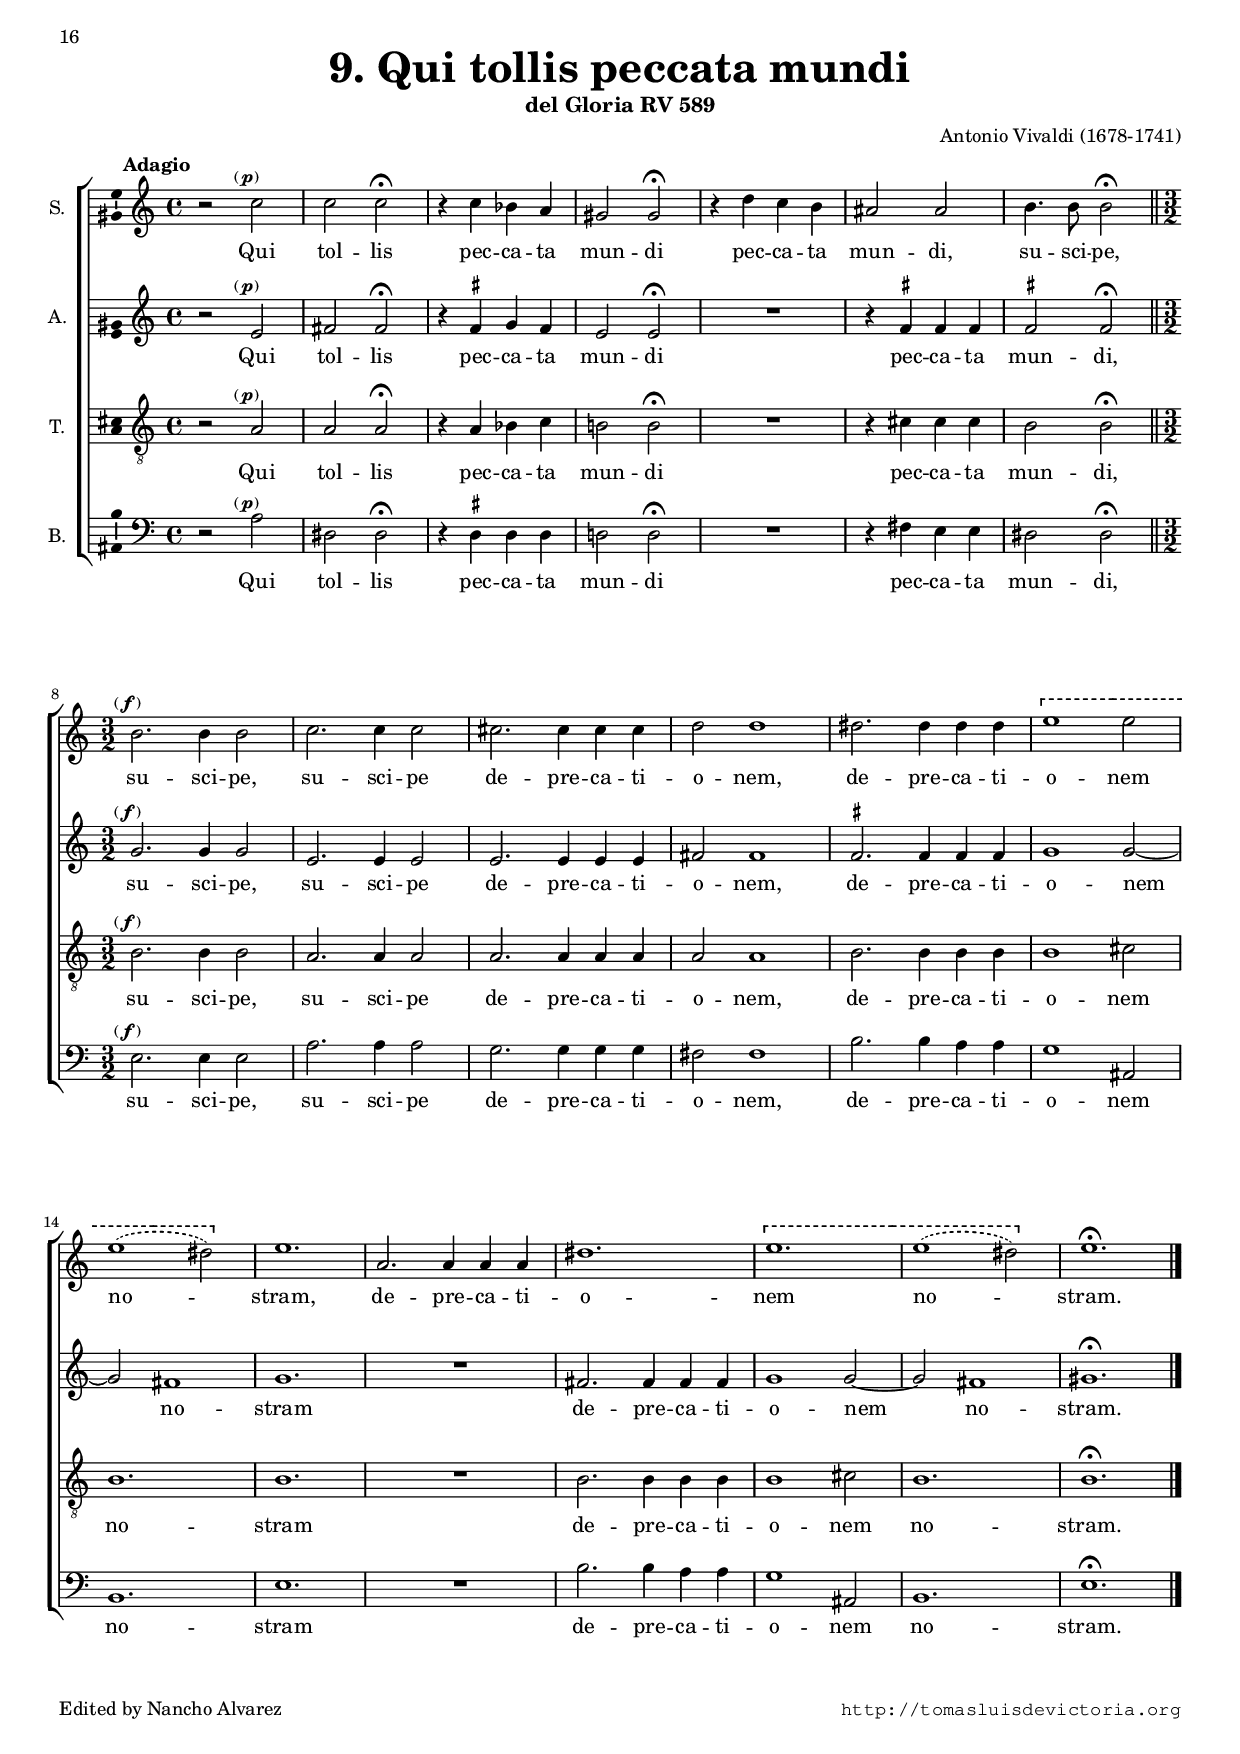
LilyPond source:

\version "2.18.0"

#(set-default-paper-size "a4")
#(set-global-staff-size 16.4)
#(ly:set-option 'point-and-click #f)
%mobile -s14.0 -i0.5

italicas=\override LyricText.font-shape = #'italic
rectas=\override LyricText.font-shape = #'upright
ss=\once \set suggestAccidentals = ##t
mtempo={\tempo 4 = 100}
mtempob={\tempo 4 = 50}
pf=\markup{\hspace #-2 \fontsize #-2 \line{"(" \dynamic{"f"} ")"}}
parp=\markup{\hspace #-2 \fontsize #-2 \line{"(" \dynamic{"p"} \hspace #-0.3 ")"}}

htitle="9. Qui tollis peccata mundi"
hcomposer="Vivaldi"

\header {
	title=\markup{\fontsize #3 "9. Qui tollis peccata mundi"}
	subtitle="del Gloria RV 589"
%	subsubtitle=\markup{\null \vspace #1 }
	composer="Antonio Vivaldi (1678-1741)"
        pdfauthor=\composer
	%opus="(-)"
	%poet=\markup{}
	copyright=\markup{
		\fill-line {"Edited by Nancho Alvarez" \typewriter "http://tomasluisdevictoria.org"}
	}
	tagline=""
}

global={
 %\set Score.currentBarNumber = #496
 \compressFullBarRests
 \key c \major \time 4/4 \skip 1*7 \bar "||" %\break
        \time 3/2 \skip 1*3/2*13 \bar "|."
}


cantus=\relative c''{
	\dynamicUp
	\override Score.MetronomeMark.X-offset = #4
	\tempo \markup{"Adagio"} 4=104
	r2 c^\parp
	c c^\fermata
	r4 c bes a
	gis2 gis^\fermata
	r4 d' c b
	ais2 ais
	b4. b8 b2^\fermata
	b2.^\pf b4 b2
	c2. c4 c2
	cis2. cis4 cis cis
	d2 d1
	dis2. dis4 dis dis
	\[e1 e2
	\slurDashed
	e1( dis2)\] % en Kalmus hay otro ritmo
	e1.
	a,2. a4 a a
	dis1.
	\[e
	e1( dis2)\]
	e1.^\fermata
}

altus=\relative c'{
	\dynamicUp
	r2 e^\parp
	fis2 fis^\fermata
	r4 \ss fis g fis
	e2 e^\fermata
	R1
	r4 \ss fis fis fis
	\ss fis2 fis^\fermata
	g2.^\pf g4 g2
	e2. e4 e2
	e2. e4 e e
	fis2 fis1
	\ss fis2. fis4 fis fis
	g1 g2 ~
	g fis1
	g1.
	R1*3/2
	fis2. fis4 fis fis
	g1 g2 ~
	g fis1
	gis1.^\fermata
}

tenor=\relative c'{
	\dynamicUp
	r2 a^\parp
	a a^\fermata
	r4 a bes c 
	b!2 b^\fermata
	R1
	r4 cis cis cis
	b2 b^\fermata
	b2.^\pf b4 b2
	a2. a4 a2
	a2. a4 a a
	a2 a1
	b2. b4 b b
	b1 cis2
	b1.
	b
	R1*3/2
	b2. b4 b b
	b1 cis2
	b1.
	b^\fermata
}

bassus=\relative c'{
	\dynamicUp
	r2 a^\parp
	dis,2 dis^\fermata
	r4 \ss dis dis dis 
	d!2 d^\fermata
	R1
	r4 fis e e 
	dis2 dis^\fermata
	e2.^\pf e4 e2
	a2. a4 a2
	g2. g4 g g
	fis2 fis1
	b2. b4 a a
	g1 ais,2
	b1.
	e
	R1*3/2
	b'2. b4 a a
	g1 ais,2
	b1.
	e^\fermata
}


textocantus=\lyricmode{
Qui tol -- lis
pec -- ca -- ta mun -- di
pec -- ca -- ta mun -- di,
su -- sci -- pe,
su -- sci -- pe,
su -- sci -- pe
de -- pre -- ca -- ti -- o -- nem,
de -- pre -- ca -- ti -- o -- nem no -- stram,
de -- pre -- ca -- ti -- o -- nem no -- stram.
}

textoaltus=\lyricmode{
Qui tol -- lis pec -- ca -- ta mun -- di
pec -- ca -- ta mun -- di,
su -- sci -- pe, su -- sci -- pe
de -- pre -- ca -- ti -- o -- nem,
de -- pre -- ca -- ti -- o -- nem no -- stram
de -- pre -- ca -- ti -- o -- nem no -- stram.
}

textotenor=\lyricmode{
Qui tol -- lis pec -- ca -- ta mun -- di
pec -- ca -- ta mun -- di,
su -- sci -- pe, su -- sci -- pe
de -- pre -- ca -- ti -- o -- nem,
de -- pre -- ca -- ti -- o -- nem no -- stram
de -- pre -- ca -- ti -- o -- nem no -- stram.
}

textobassus=\lyricmode{
Qui tol -- lis pec -- ca -- ta mun -- di
pec -- ca -- ta mun -- di,
su -- sci -- pe, su -- sci -- pe
de -- pre -- ca -- ti -- o -- nem,
de -- pre -- ca -- ti -- o -- nem no -- stram
de -- pre -- ca -- ti -- o -- nem no -- stram.
}



\score {\transpose c' c'{
\new ChoirStaff<<

	\new Staff <<\global
	\new Voice="v1" {
		\set Staff.instrumentName="S. "
		\clef "treble"
		\cantus }
	\new Lyrics \lyricsto "v1" {\textocantus }
	>>

	\new Staff <<\global
	\new Voice="v2" {
		\set Staff.instrumentName="A. "
		\clef "treble"
		\altus }
	\new Lyrics \lyricsto "v2" {\textoaltus }
	>>
	
	\new Staff <<\global
	\new Voice="v3" {
		\set Staff.instrumentName="T. "
		\clef "G_8"
		\tenor }
	\new Lyrics \lyricsto "v3" {\textotenor }
	>>

	\new Staff <<\global
	\new Voice="v4" {
		\set Staff.instrumentName="B. "
		\clef "bass"
		\bassus }
	\new Lyrics \lyricsto "v4" {\textobassus }
	>>
>>

	} % transpose

\layout{ 
	\context {\Lyrics 
		\override VerticalAxisGroup.staff-affinity = #UP
		\override VerticalAxisGroup.nonstaff-relatedstaff-spacing =
			#'((basic-distance . 0) (minimum-distance . 0) (padding . 1))
		\override LyricText.font-size = #1.2
		\override LyricHyphen.minimum-distance = #0.5
	}
	\context {\Score 
		tempoHideNote = ##t
		\override BarNumber.padding = #2 
	}
	\context {\Voice 
		%melismaBusyProperties = #'()
		autoBeaming = ##f
	}
	\context {\Staff 
                \RemoveEmptyStaves %notablet
                %\override VerticalAxisGroup.remove-first = ##t
		\override VerticalAxisGroup.staff-staff-spacing =
			#'((basic-distance . 11) (minimum-distance . 0) (padding . 1))
		\consists Ambitus_engraver 
		\override LigatureBracket.style = #'dashed-line
		\override LigatureBracket.padding = #1.8
	}
}

%\midi { \mtempo }

}


\paper{
	%tablet evenHeaderMarkup=\markup  \fill-line { \fromproperty #'page:page-number-string \htitle \hcomposer }
	%tablet oddHeaderMarkup= \markup  \fill-line { \on-the-fly #not-first-page \hcomposer \on-the-fly #not-first-page \htitle \on-the-fly #not-first-page \fromproperty #'page:page-number-string }
	evenHeaderMarkup=\markup  \fill-line { \fromproperty #'page:page-number-string \on-the-fly #not-first-page \htitle \on-the-fly #not-first-page \hcomposer }
	oddHeaderMarkup= \markup  \fill-line { \on-the-fly #not-first-page \hcomposer \on-the-fly #not-first-page \htitle \on-the-fly #not-first-page \fromproperty #'page:page-number-string }
	%system-count=20
	%page-count = 8
	ragged-last-bottom = ##f
	indent=0.5\cm
	system-system-spacing =
	#'((basic-distance . 20) (minimum-distance . 0) (padding . 5))
	top-system-spacing = % header
	#'((basic-distance . 8) (minimum-distance . 0) (padding . 0))
	last-bottom-spacing = % footer
	#'((basic-distance . 13) (minimum-distance . 0) (padding . 0))
	markup-system-spacing.padding = #1.5
	first-page-number = 16
}
